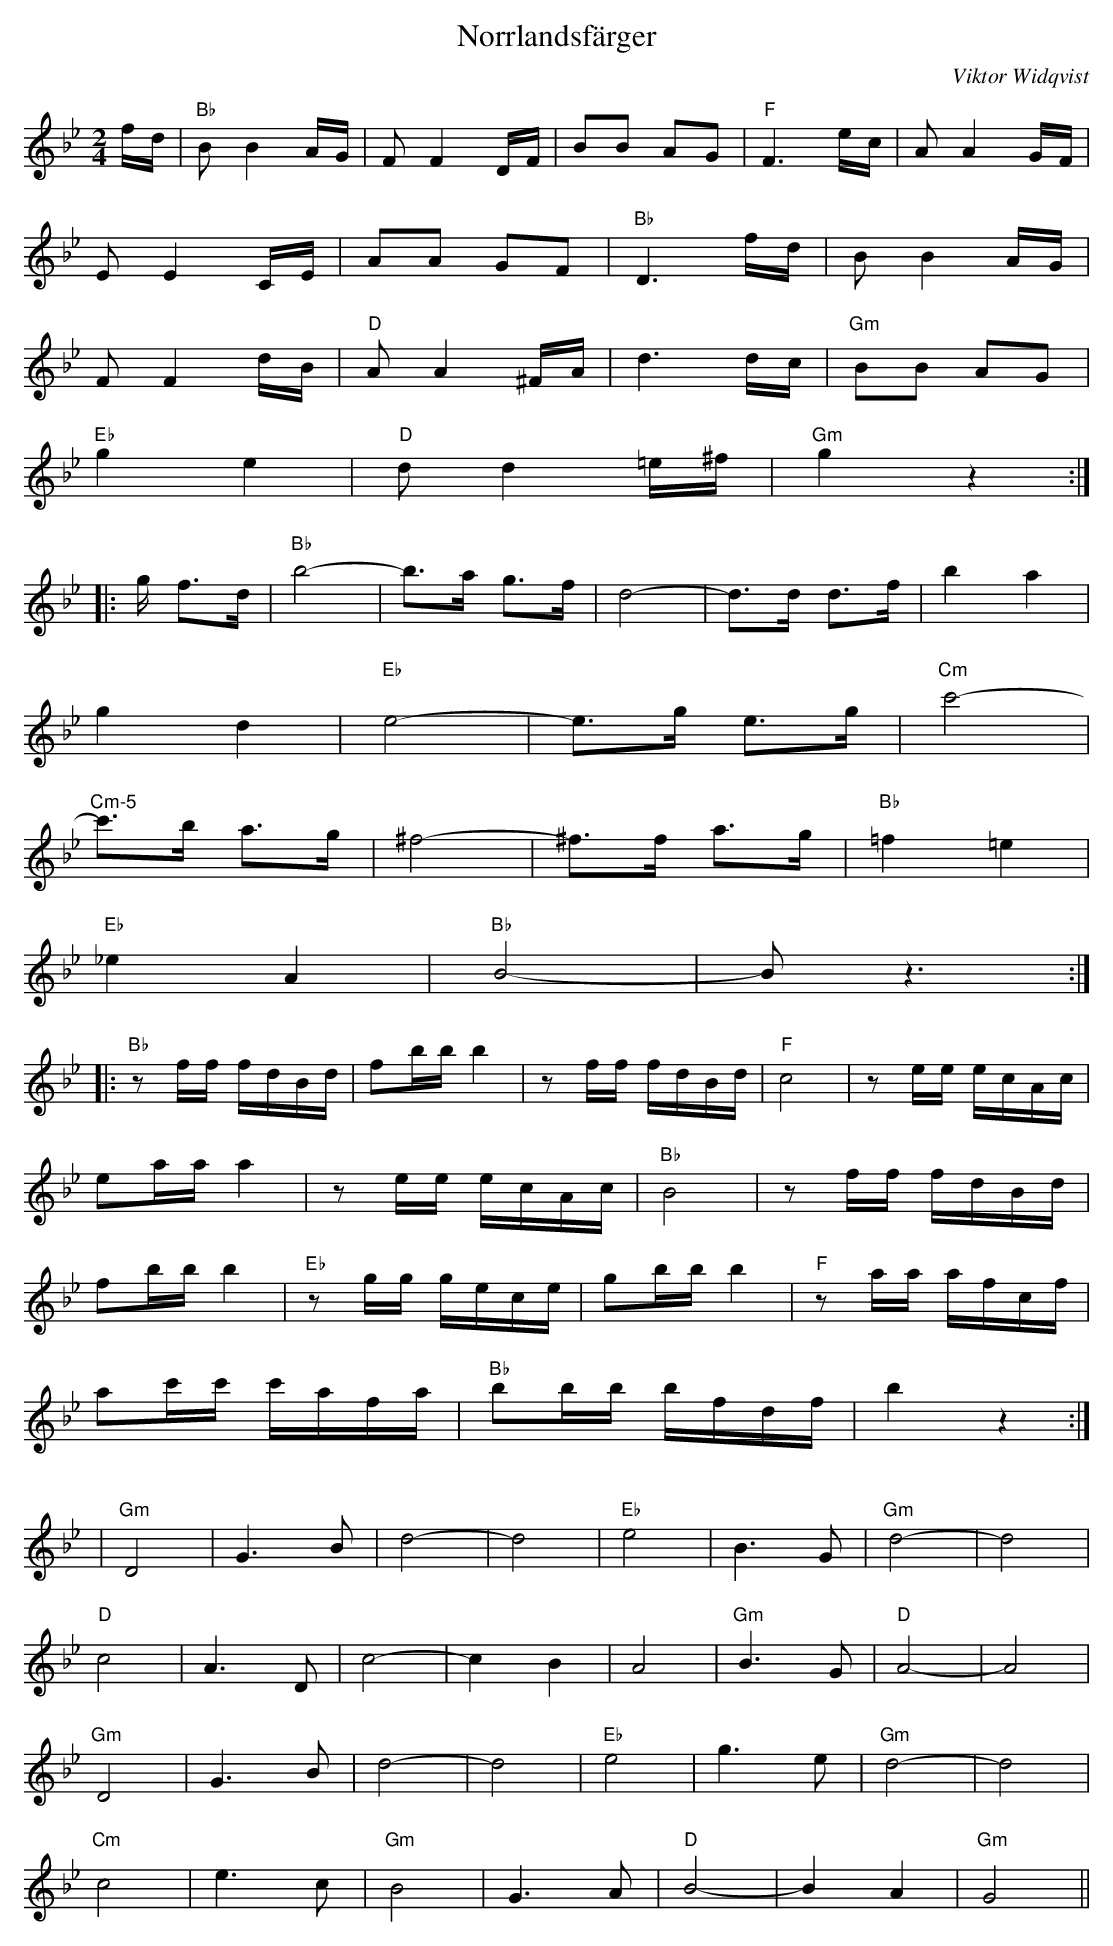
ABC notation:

X:1
T:Norrlandsfärger
M:2/4
C:Viktor Widqvist
L:1/8
K:Bb
f/d/ |"Bb" BB2A/G/ | FF2D/F/ | BB AG | "F"F3e/c/ | AA2G/F/ |
EE2C/E/ | AA GF |"Bb" D3f/d/ | BB2 A/G/ |
FF2d/B/ | "D"AA2^F/A/ | d3d/c/ | "Gm"BB AG |
"Eb"g2 e2 | "D"dd2=e/^f/ | "Gm"g2z2 :|
|:g/ f>d | "Bb"b4- |b3/a/ g>f | d4- |d3/d/ d>f | b2 a2 |
g2 d2 | "Eb"e4- |e3/g/ e>g |"Cm" c'4- |
"Cm-5"c'3/b/ a>g | ^f4- |^f3/f/ a>g | "Bb"=f2 =e2 |
"Eb"_e2 A2 | "Bb"B4- | B z3 :|
|:"Bb"zf/2f/2 f/2d/2B/2d/2 | fb/2b/2 b2 |zf/2f/2 f/2d/2B/2d/2 | "F"c4 |ze/2e/2 e/2c/2A/2c/2 |
ea/2a/2 a2 |ze/2e/2 e/2c/2A/2c/2 | "Bb"B4 |zf/2f/2 f/2d/2B/2d/2 |
fb/2b/2 b2 |"Eb"zg/2g/2 g/2e/2c/2e/2 | gb/2b/2 b2 |"F"za/2a/2 a/2f/2c/2f/2 |
ac'/2c'/2 c'/2a/2f/2a/2 | "Bb"bb/2b/2 b/2f/2d/2f/2 | b2z2 :|
K:Gm
|"Gm"D4 | G2>B2 | d4- |d4| "Eb"e4 | B2>G2 | "Gm"d4- |d4|
"D"c4 | A2>D2 | c4- | c2 B2 | A4 | "Gm"B2>G2 | "D" A4- | A4|
"Gm"D4 | G2>B2 | d4- |d4| "Eb"e4 | g2>e2 | "Gm"d4- |d4|
"Cm"c4 | e2>c2 | "Gm"B4 | G2>A2 | "D"B4- | B2 A2 | "Gm"G4 ||
